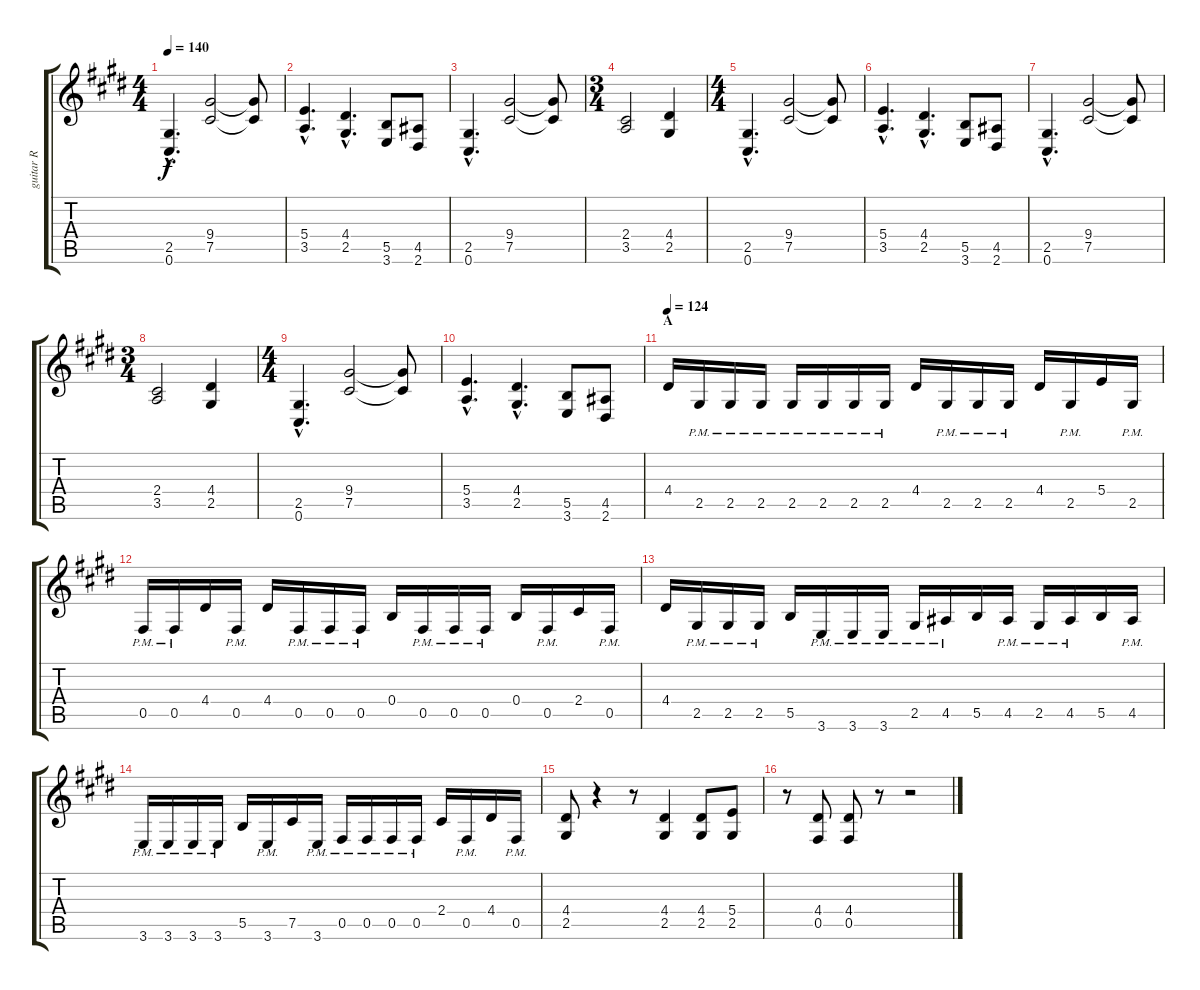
\track ("guitar R" "guitar R") {instrument distortionguitar}
\staff {score tabs}
\tuning (Db4 Ab3 E3 B2 Gb2 Db2) {hide}
\ts (4 4)
\tempo 140
\clef g2
\ks e
(2.5{hac} 0.6{hac}).4{d dy f} (9.4 7.5).2 (9.4{t} 7.5{t}).8 |
(5.4{hac} 3.5{hac}).4{d} (4.4{hac} 2.5{hac}).4{d} (5.5 3.6).8 (4.5 2.6).8 |
(2.5{hac} 0.6{hac}).4{d} (9.4 7.5).2 (9.4{t} 7.5{t}).8 |
\ts (3 4)
(2.4 3.5).2 (4.4 2.5).4 |
\ts (4 4)
(2.5{hac} 0.6{hac}).4{d} (9.4 7.5).2 (9.4{t} 7.5{t}).8 |
(5.4{hac} 3.5{hac}).4{d} (4.4{hac} 2.5{hac}).4{d} (5.5 3.6).8 (4.5 2.6).8 |
(2.5{hac} 0.6{hac}).4{d} (9.4 7.5).2 (9.4{t} 7.5{t}).8 |
\ts (3 4)
(2.4 3.5).2 (4.4 2.5).4 |
\ts (4 4)
(2.5{hac} 0.6{hac}).4{d} (9.4 7.5).2 (9.4{t} 7.5{t}).8 |
(5.4{hac} 3.5{hac}).4{d} (4.4{hac} 2.5{hac}).4{d} (5.5 3.6).8 (4.5 2.6).8 |
\section ("" "A")
\tempo 124
4.4.16 2.5{pm}.16 2.5{pm}.16 2.5{pm}.16 2.5{pm}.16 2.5{pm}.16 2.5{pm}.16 2.5{pm}.16 4.4.16 2.5{pm}.16 2.5{pm}.16 2.5{pm}.16 4.4.16 2.5{pm}.16 5.4.16 2.5{pm}.16 |
0.5{pm}.16 0.5{pm}.16 4.4.16 0.5{pm}.16 4.4.16 0.5{pm}.16 0.5{pm}.16 0.5{pm}.16 0.4.16 0.5{pm}.16 0.5{pm}.16 0.5{pm}.16 0.4.16 0.5{pm}.16 2.4.16 0.5{pm}.16 |
4.4.16 2.5{pm}.16 2.5{pm}.16 2.5{pm}.16 5.5.16 3.6{pm}.16 3.6{pm}.16 3.6{pm}.16 2.5{pm}.16 4.5{pm}.16 5.5.16 4.5{pm}.16 2.5{pm}.16 4.5{pm}.16 5.5.16 4.5{pm}.16 |
3.6{pm}.16 3.6{pm}.16 3.6{pm}.16 3.6{pm}.16 5.5.16 3.6{pm}.16 7.5.16 3.6{pm}.16 0.5{pm}.16 0.5{pm}.16 0.5{pm}.16 0.5{pm}.16 2.4.16 0.5{pm}.16 4.4.16 0.5{pm}.16 |
(4.4 2.5).8 r.4 r.8 (4.4 2.5).4 (4.4 2.5).8 (5.4 2.5).8 |
r.8 (4.4 0.5).8 (4.4 0.5).8 r.8 r.2
